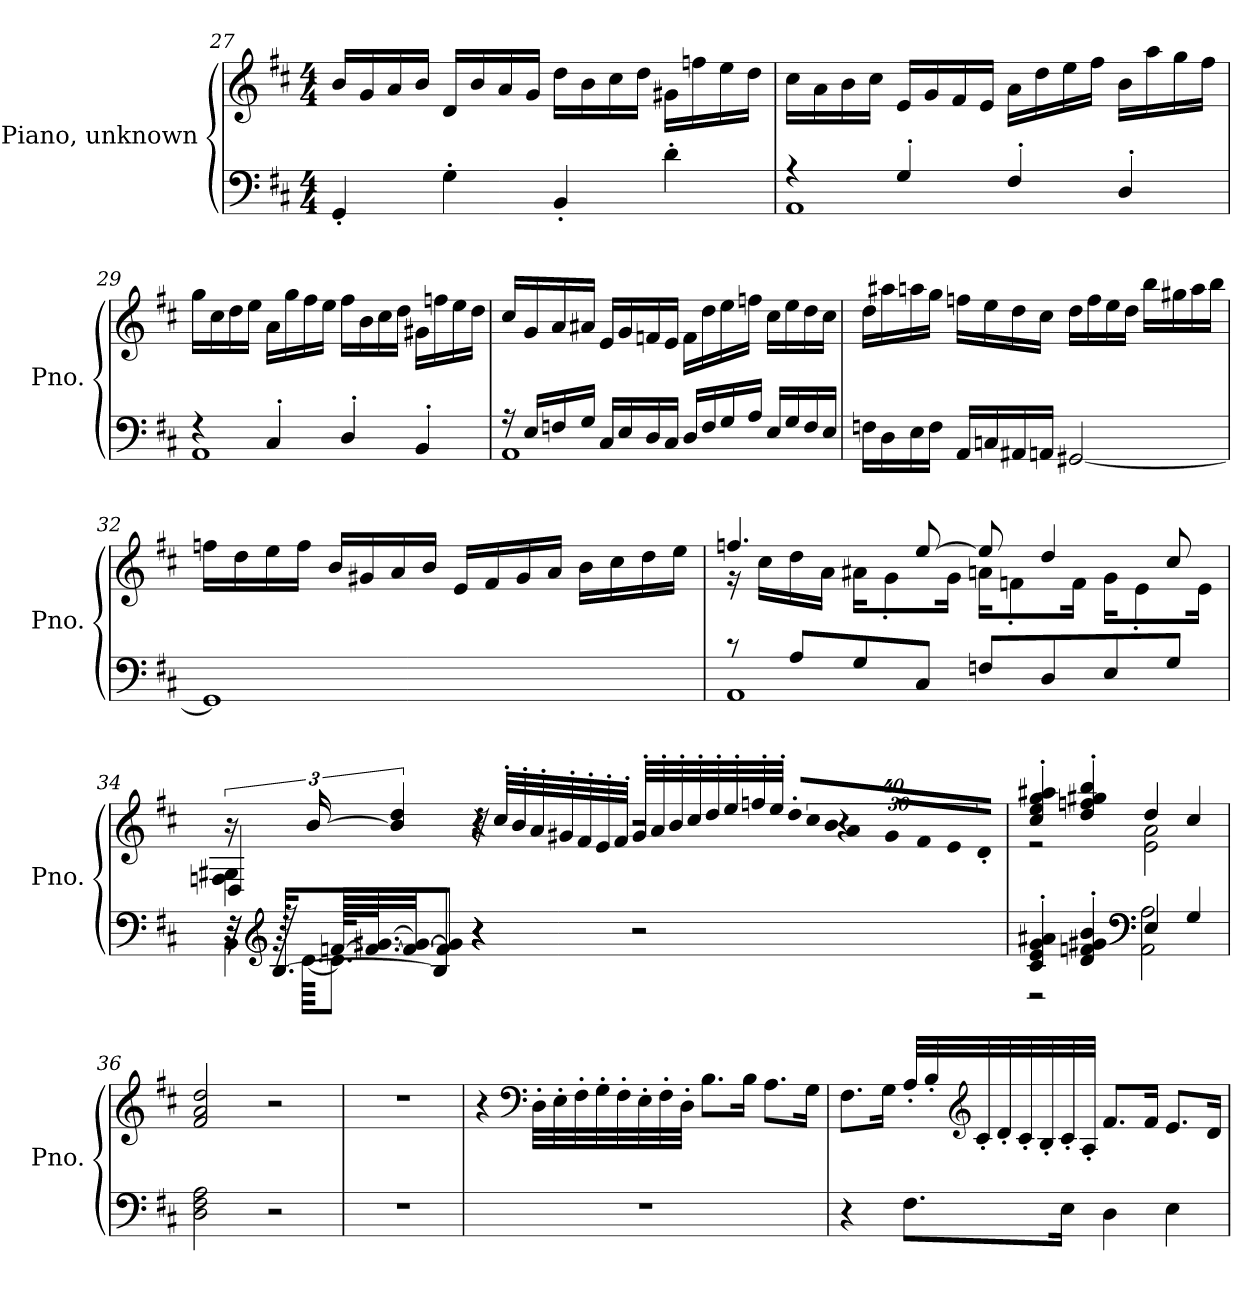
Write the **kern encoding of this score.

**kern	**kern
*part1	*part1
*staff2	*staff1
*I"Piano, unknown	*
*I'Pno.	*
*clefF4	*clefG2
*k[f#c#]	*k[f#c#]
*M4/4	*M4/4
=27	=27
4GG'/	16b/LL
.	16g/
.	16a/
.	16b/JJ
4G'\	16d/LL
.	16b/
.	16a/
.	16g/JJ
4BB'/	16dd\LL
.	16b\
.	16cc#\
.	16dd\JJ
4d'\	16g#X\LL
.	16ffn\
.	16ee\
.	16dd\JJ
!!LO:LB:g=z
=28	=28
*^	*
4r	1AA	16cc#\LL
.	.	16a\
.	.	16b\
.	.	16cc#\JJ
4G'/	.	16e/LL
.	.	16g/
.	.	16f#/
.	.	16e/JJ
4F#'/	.	16a\LL
.	.	16dd\
.	.	16ee\
.	.	16ff#\JJ
4D'/	.	16b\LL
.	.	16aa\
.	.	16gg\
.	.	16ff#\JJ
=29	=29	=29
4r	1AA	16gg\LL
.	.	16cc#\
.	.	16dd\
.	.	16ee\JJ
4C#'/	.	16a\LL
.	.	16gg\
.	.	16ff#\
.	.	16ee\JJ
4D'/	.	16ff#\LL
.	.	16b\
.	.	16cc#\
.	.	16dd\JJ
4BB'/	.	16g#X\LL
.	.	16ffn\
.	.	16ee\
.	.	16dd\JJ
!!LO:LB:g=z
=30	=30	=30
16r	1AA	16cc#/LL
16E/LL	.	16g/
16Fn/	.	16a/
16G/JJ	.	16a#X/JJ
16C#/LL	.	16e/LL
16E/	.	16g/
16D/	.	16fn/
16C#/JJ	.	16e/JJ
16D/LL	.	16f\LL
16F/	.	16dd\
16G/	.	16ee\
16A/JJ	.	16ffn\JJ
16E/LL	.	16cc#\LL
16G/	.	16ee\
16F/	.	16dd\
16E/JJ	.	16cc#\JJ
*v	*v	*
=31	=31
16Fn\LL	16dd\LL
16D\	16aa#X\
16E\	16aan\
16F\JJ	16gg\JJ
16AA/LL	16ffn\LL
16Cn/	16ee\
16AA#X/	16dd\
16AAn/JJ	16cc#\JJ
[2GG#X/	16dd\LL
.	16ff\
.	16ee\
.	16dd\JJ
.	16bb\LL
.	16gg#X\
.	16aa\
.	16bb\JJ
!!LO:LB:g=z
=32	=32
1GG#]	16ffn\LL
.	16dd\
.	16ee\
.	16ff\JJ
.	16b/LL
.	16g#X/
.	16a/
.	16b/JJ
.	16e/LL
.	16f#/
.	16g#/
.	16a/JJ
.	16b\LL
.	16cc#\
.	16dd\
.	16ee\JJ
=33	=33
*^	*^
8r	1AA	4.ffn/	16r
.	.	.	16cc#\LL
8A/L	.	.	16dd\
.	.	.	16a\JJ
8G/	.	.	16a#X\KL
.	.	.	8g'\
8C#/J	.	[8ee/	.
.	.	.	16g\Jk
8Fn/L	.	8ee/]	16an\KL
.	.	.	8fn'\
8D/	.	4dd/	.
.	.	.	16f\Jk
8E/	.	.	16g\KL
.	.	.	8e'\
8G/J	.	8cc#/	.
.	.	.	16e\Jk
!!LO:LB:g=z
=34	=34	=34	=34
*^	*^	*	*^
16r	32r	32r	4BB\	24r	4Fn\ 4G#X\	4D/
*clefG2	*	*	*	*	*	*
.	128r	[16.B/KL	.	.	.	.
.	[64.d\KKKL	.	.	.	.	.
.	.	.	.	[24b/	.	.
[128fn/KLLLL	8.d\J]	.	.	.	.	.
64.f/_ [64.g#X/J	.	.	.	.	.	.
.	.	.	.	6b/] 6dd/	.	.
32f/_ 32g#/_JJ	.	.	.	.	.	.
8f/] 8g#/]J	.	8B/J]	.	.	.	.
4r	4r	4r	4r	32r	4r	4r
.	.	.	.	32cc#'/LLL	.	.
.	.	.	.	32b'/	.	.
.	.	.	.	32a'/	.	.
.	.	.	.	32g#X'/	.	.
.	.	.	.	32f#'/	.	.
.	.	.	.	32e'/	.	.
.	.	.	.	32f#'/JJJ	.	.
2r	2r	2r	2r	32g#'/LLL	2r	2r
.	.	.	.	32a'/	.	.
.	.	.	.	32b'/	.	.
.	.	.	.	32cc#'/	.	.
.	.	.	.	32dd'/	.	.
.	.	.	.	32ee'/	.	.
.	.	.	.	32ffn'/	.	.
.	.	.	.	32ee'/JJJ	.	.
!	!	!	!	!LO:N:vis=32	!	!
.	.	.	.	640%23dd'/LLL	.	.
!	!	!	!	!LO:N:vis=64	!	!
.	.	.	.	960%17cc#/L	.	.
!	!	!	!	!LO:N:vis=64	!	!
.	.	.	.	960%17b/JJJJ	.	.
!	!	!	!	!LO:N:vis=64	!	!
.	.	.	.	960%17r	.	.
!	!	!	!	!LO:N:vis=64	!	!
.	.	.	.	960%17a/	.	.
.	.	.	.	1920ryy	.	.
!	!	!	!	!LO:N:vis=32	!	!
.	.	.	.	640%23g#/LLL	.	.
!	!	!	!	!LO:N:vis=32	!	!
.	.	.	.	640%23f#/	.	.
!	!	!	!	!LO:N:vis=32	!	!
.	.	.	.	640%23e/	.	.
!	!	!	!	!LO:N:vis=32	!	!
.	.	.	.	640%23d'/JJJ	.	.
960ryy	960ryy	960ryy	960ryy	.	960ryy	960ryy
*	*v	*v	*v	*	*	*
*	*	*	*v	*v
!!LO:LB:g=z
=35	=35	=35	=35
4c#/' 4e/' 4g/' 4a#X/'	2r	4cc#/' 4ee/' 4gg/' 4aa#X/'	2r
4d/' 4fn/' 4g#X/' 4b/'	.	4dd/' 4ffn/' 4gg#X/' 4bb/'	.
*clefF4	*	*	*
4E/	2AA\ 2A\	4dd/	2e\ 2a\
4G/	.	4cc#/	.
*v	*v	*	*
*	*v	*v
=36	=36
2D\ 2F#\ 2A\	2f#/ 2a/ 2dd/
2r	2r
=37	=37
1r	1r
=38	=38
1r	4r
*	*clefF4
.	32D'\LLL
.	32E'\
.	32F#'\
.	32G'\
.	32F#'\
.	32E'\
.	32F#'\
.	32D'\JJJ
.	8.B\L
.	16B\Jk
.	8.A\L
.	16G\Jk
!!LO:PB:g=z
=39	=39
4r	8.F#\L
.	16G\Jk
8.F#\L	32A'/LLL
.	32B'/
*	*clefG2
.	32c#'/
.	32d'/
.	32c#'/
.	32B'/
16E\Jk	32c#'/
.	32A'/JJJ
4D\	8.f#/L
.	16f#/Jk
4E\	8.e/L
.	16d/Jk
=	=
*-	*-
